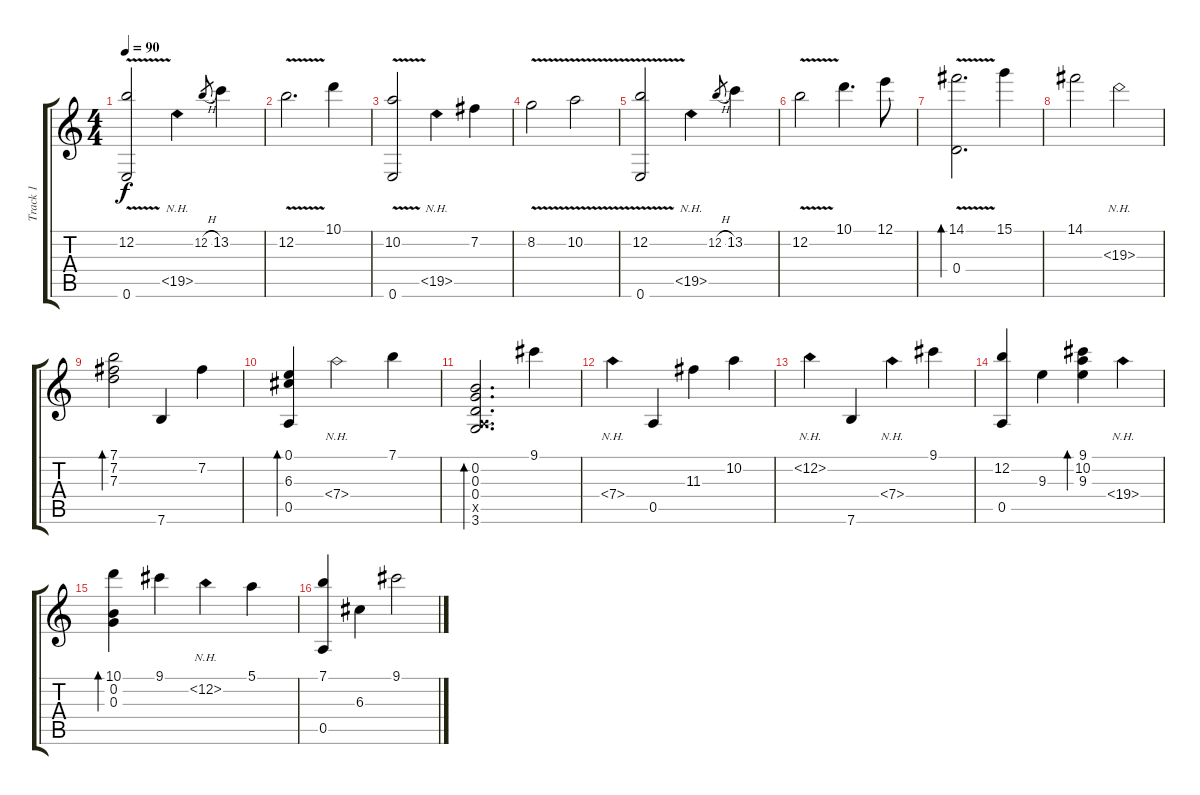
\track ("Track 1" "Track 1") {instrument acousticguitarsteel}
\staff {score tabs}
\tuning (E4 B3 G3 D3 A2 E2) {hide}
\ts (4 4)
\tempo 90
\clef g2
\ks c
(12.2{v} 0.6).2{dy f} 19.5{nh}.4 12.2{h}.8{gr} 13.2.4 |
12.2{v}.2{d} 10.1.4 |
(10.2{v} 0.6).2 19.5{nh}.4 7.2.4 |
8.2{v}.2 10.2{v}.2 |
(12.2{v} 0.6).2 19.5{nh}.4 12.2{h}.8{gr} 13.2.4 |
12.2{v}.2 10.1.4{d} 12.1.8 |
(14.1{v} 0.4).2{d bd 60} 15.1.4 |
14.1.2 19.3{nh}.2 |
(7.1 7.2 7.3).2{bd 60} 7.6.4 7.2.4 |
(0.1 6.3 0.5).4{bd 60} 7.4{nh}.2 7.1.4 |
(0.2 0.3 0.4 0.5{x} 3.6).2{d bd 60} 9.1.4 |
7.4{nh}.4 0.5.4 11.3.4 10.2.4 |
12.2{nh}.4 7.6.4 7.4{nh}.4 9.1.4 |
(12.2 0.5).4 9.3.4 (9.1 10.2 9.3).4{bd 60} 19.4{nh}.4 |
(10.1 0.2 0.3).4{bd 60} 9.1.4 12.2{nh}.4 5.1.4 |
(7.1 0.5).4 6.3.4 9.1.2
